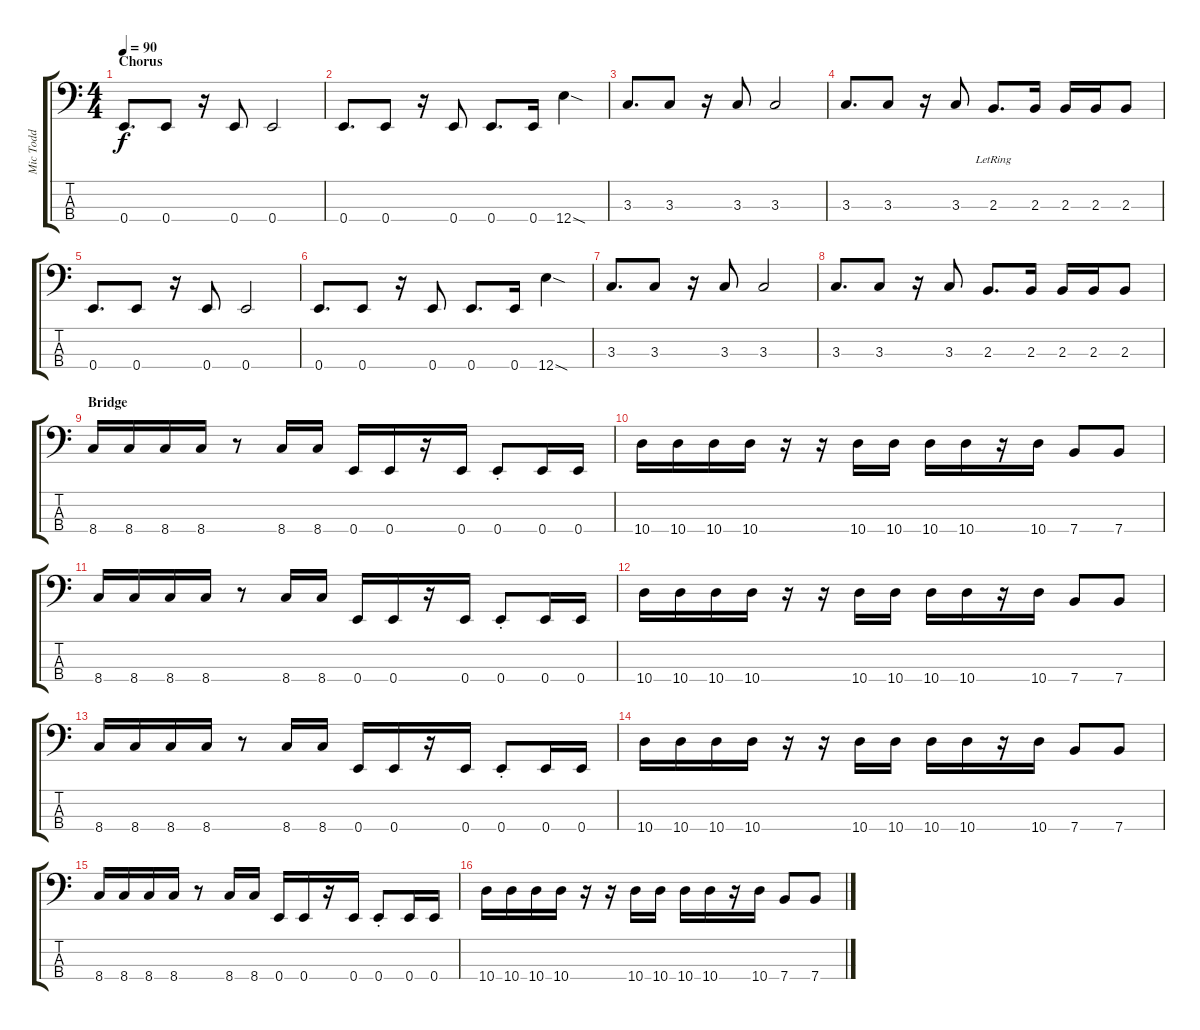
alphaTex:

\track ("Mic Todd" "Mic Todd") {instrument electricbassfinger}
\staff {score tabs}
\tuning (G2 D2 A1 E1) {hide}
\ts (4 4)
\section ("" "Chorus")
\tempo 90
\clef f4
\ks c
0.4.8{d dy f} 0.4.8 r.16 0.4.8 0.4.2 |
0.4.8{d} 0.4.8 r.16 0.4.8 0.4.8{d} 0.4.16 12.4{sod}.4 |
3.3.8{d} 3.3.8 r.16 3.3.8 3.3.2 |
3.3.8{d} 3.3.8 r.16 3.3.8 2.3{lr}.8{d} 2.3.16 2.3.16 2.3.16 2.3.8 |
0.4.8{d} 0.4.8 r.16 0.4.8 0.4.2 |
0.4.8{d} 0.4.8 r.16 0.4.8 0.4.8{d} 0.4.16 12.4{sod}.4 |
3.3.8{d} 3.3.8 r.16 3.3.8 3.3.2 |
3.3.8{d} 3.3.8 r.16 3.3.8 2.3.8{d} 2.3.16 2.3.16 2.3.16 2.3.8 |
\section ("" "Bridge")
8.4.16 8.4.16 8.4.16 8.4.16 r.8 8.4.16 8.4.16 0.4.16 0.4.16 r.16 0.4.16 0.4{st}.8 0.4.16 0.4.16 |
10.4.16 10.4.16 10.4.16 10.4.16 r.16 r.16 10.4.16 10.4.16 10.4.16 10.4.16 r.16 10.4.16 7.4.8 7.4.8 |
8.4.16 8.4.16 8.4.16 8.4.16 r.8 8.4.16 8.4.16 0.4.16 0.4.16 r.16 0.4.16 0.4{st}.8 0.4.16 0.4.16 |
10.4.16 10.4.16 10.4.16 10.4.16 r.16 r.16 10.4.16 10.4.16 10.4.16 10.4.16 r.16 10.4.16 7.4.8 7.4.8 |
8.4.16 8.4.16 8.4.16 8.4.16 r.8 8.4.16 8.4.16 0.4.16 0.4.16 r.16 0.4.16 0.4{st}.8 0.4.16 0.4.16 |
10.4.16 10.4.16 10.4.16 10.4.16 r.16 r.16 10.4.16 10.4.16 10.4.16 10.4.16 r.16 10.4.16 7.4.8 7.4.8 |
8.4.16 8.4.16 8.4.16 8.4.16 r.8 8.4.16 8.4.16 0.4.16 0.4.16 r.16 0.4.16 0.4{st}.8 0.4.16 0.4.16 |
10.4.16 10.4.16 10.4.16 10.4.16 r.16 r.16 10.4.16 10.4.16 10.4.16 10.4.16 r.16 10.4.16 7.4.8 7.4.8
